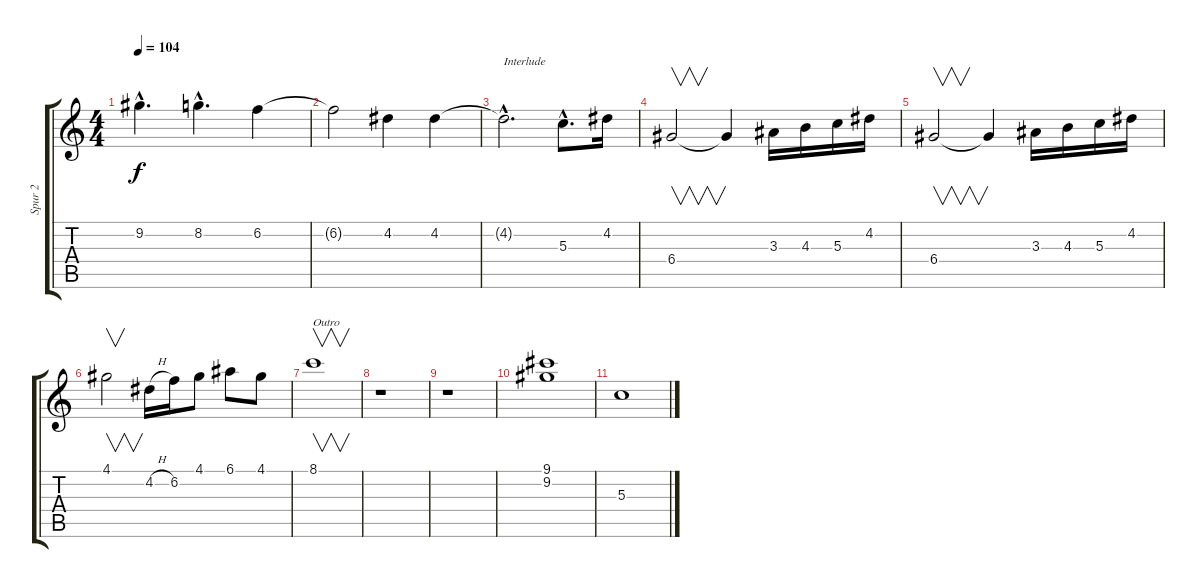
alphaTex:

\track ("Spur 2" "Spur 2") {instrument overdrivenguitar}
\staff {score tabs}
\tuning (E4 B3 G3 D3 A2 E2) {hide}
\ts (4 4)
\tempo 104
\clef g2
\ks c
9.2{hac}.4{d dy f} 8.2{hac}.4{d} 6.2.4 |
6.2{t}.2 4.2.4 4.2.4 |
4.2{hac t}.2{d txt "Interlude"} 5.3{hac}.8{d} 4.2.16 |
6.4.2{v} 6.4{t}.4 3.3.16 4.3.16 5.3.16 4.2.16 |
6.4.2{v} 6.4{t}.4 3.3.16 4.3.16 5.3.16 4.2.16 |
4.1.2{v} 4.2{h}.16 6.2.16 4.1.8 6.1.8 4.1.8 |
8.1.1{v txt "Outro"} |
r.1 |
r.1 |
(9.1 9.2).1 |
5.3.1
